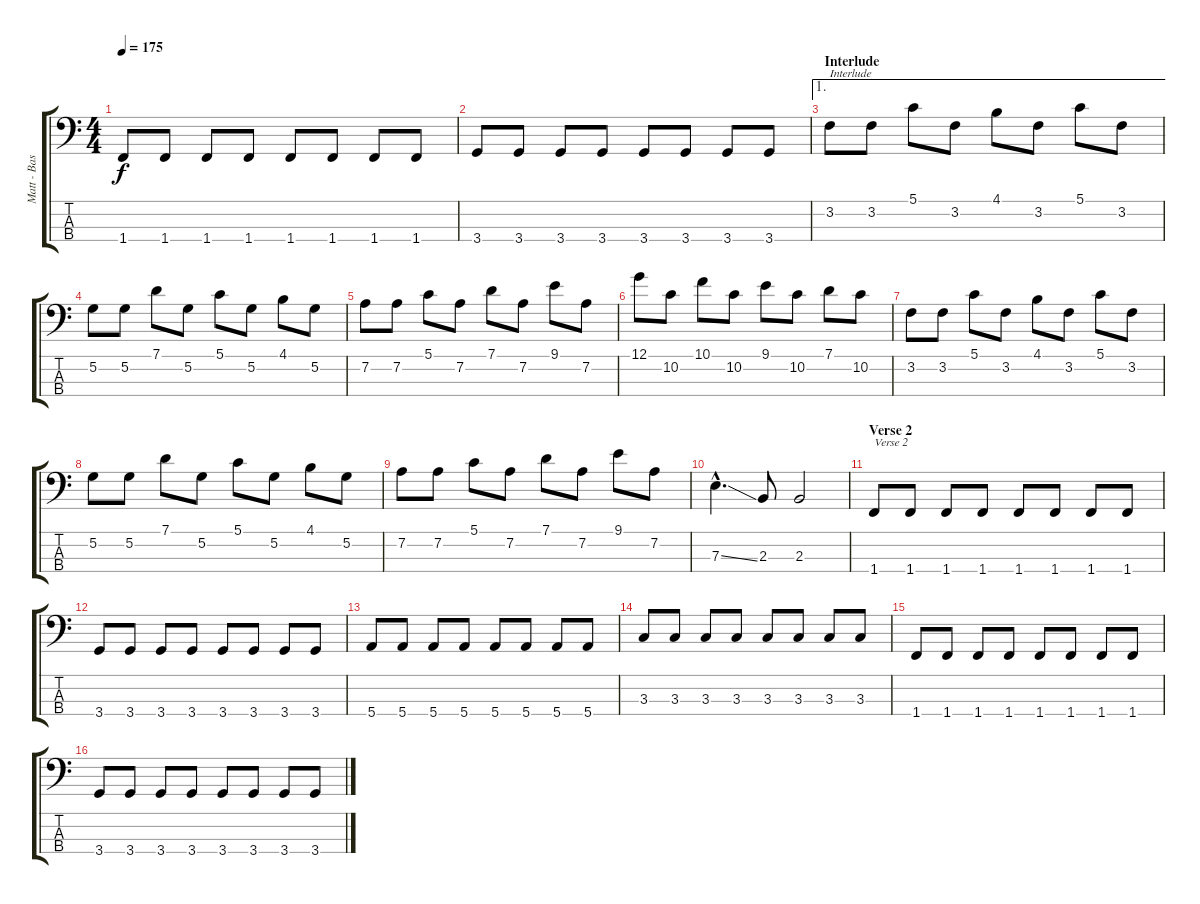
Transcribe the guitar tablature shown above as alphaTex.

\track ("Matt - Bass" "Matt - Bas") {instrument electricbassfinger}
\staff {score tabs}
\tuning (G2 D2 A1 E1) {hide}
\ts (4 4)
\tempo 175
\clef f4
\ks c
1.4.8{dy f} 1.4.8 1.4.8 1.4.8 1.4.8 1.4.8 1.4.8 1.4.8 |
3.4.8 3.4.8 3.4.8 3.4.8 3.4.8 3.4.8 3.4.8 3.4.8 |
\ae 1
\section ("" "Interlude")
3.2.8{txt "Interlude"} 3.2.8 5.1.8 3.2.8 4.1.8 3.2.8 5.1.8 3.2.8 |
5.2.8 5.2.8 7.1.8 5.2.8 5.1.8 5.2.8 4.1.8 5.2.8 |
7.2.8 7.2.8 5.1.8 7.2.8 7.1.8 7.2.8 9.1.8 7.2.8 |
12.1.8 10.2.8 10.1.8 10.2.8 9.1.8 10.2.8 7.1.8 10.2.8 |
3.2.8 3.2.8 5.1.8 3.2.8 4.1.8 3.2.8 5.1.8 3.2.8 |
5.2.8 5.2.8 7.1.8 5.2.8 5.1.8 5.2.8 4.1.8 5.2.8 |
7.2.8 7.2.8 5.1.8 7.2.8 7.1.8 7.2.8 9.1.8 7.2.8 |
7.3{ss hac}.4{d} 2.3.8 2.3.2 |
\section ("" "Verse 2")
1.4.8{txt "Verse 2"} 1.4.8 1.4.8 1.4.8 1.4.8 1.4.8 1.4.8 1.4.8 |
3.4.8 3.4.8 3.4.8 3.4.8 3.4.8 3.4.8 3.4.8 3.4.8 |
5.4.8 5.4.8 5.4.8 5.4.8 5.4.8 5.4.8 5.4.8 5.4.8 |
3.3.8 3.3.8 3.3.8 3.3.8 3.3.8 3.3.8 3.3.8 3.3.8 |
1.4.8 1.4.8 1.4.8 1.4.8 1.4.8 1.4.8 1.4.8 1.4.8 |
3.4.8 3.4.8 3.4.8 3.4.8 3.4.8 3.4.8 3.4.8 3.4.8
